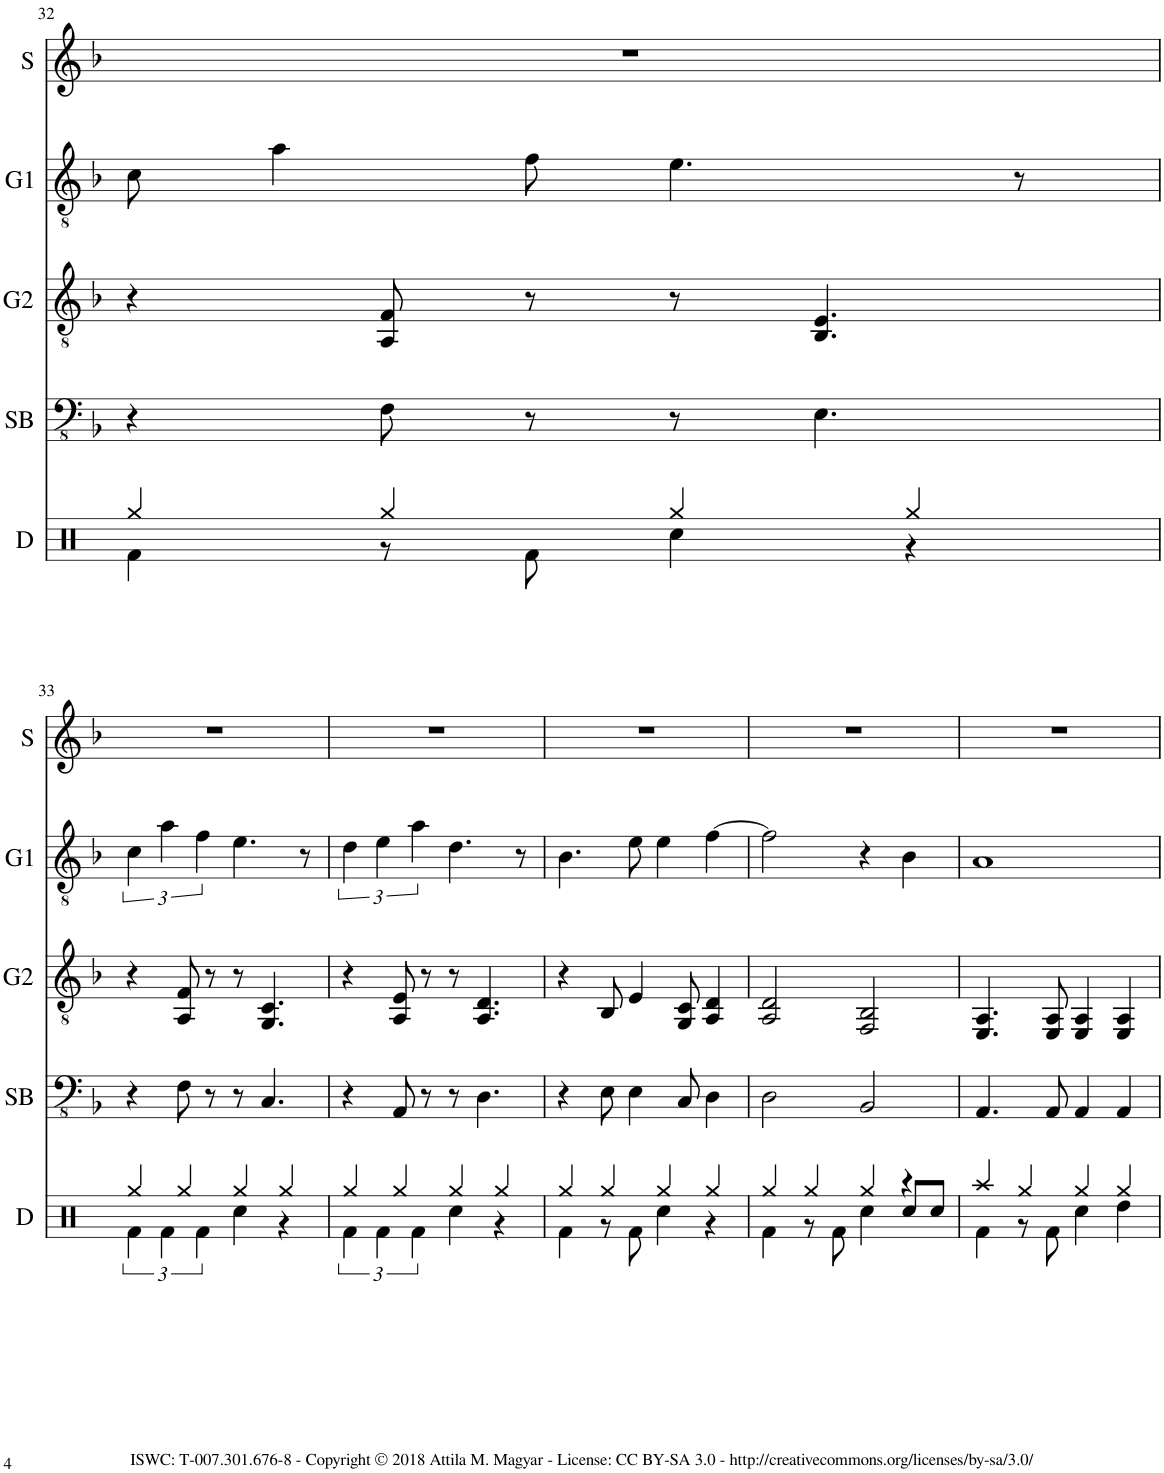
**kern	**kern	**kern	**kern	**kern
*part5	*part4	*part3	*part2	*part1
*staff5	*staff4	*staff3	*staff2	*staff1
*I"Drums	*I"Synth Bass	*I"Guitar 2	*I"Guitar 1	*I"Synth
*I'D	*I'SB	*I'G2	*I'G1	*I'S
!!LO:PB:g=z
*clefX	*clefFv4	*clefGv2	*clefGv2	*clefG2
*k[]	*k[b-]	*k[b-]	*k[b-]	*k[b-]
*M4/4	*M4/4	*M4/4	*M4/4	*M4/4
=32	=32	=32	=32	=32
*^	*	*	*	*
4Rgg/	4Rf\	4r	4r	8c\	1r
.	.	.	.	4a\	.
4Rgg/	8r	8FF\	8AA/ 8F/	.	.
.	8Rf\	8r	8r	8f\	.
4Rgg/	4Rcc\	8r	8r	4.e\	.
.	.	4.EE\	4.BB-/ 4.E/	.	.
4Rgg/	4r	.	.	.	.
.	.	.	.	8r	.
!!LO:LB:g=z
=33	=33	=33	=33	=33	=33
4Rgg/	6Rf\	4r	4r	6c\	1r
.	6Rf\	.	.	6a\	.
4Rgg/	.	8FF\	8AA/ 8F/	.	.
.	6Rf\	.	.	6f\	.
.	.	8r	8r	.	.
4Rgg/	4Rcc\	8r	8r	4.e\	.
.	.	4.CC/	4.GG/ 4.C/	.	.
4Rgg/	4r	.	.	.	.
.	.	.	.	8r	.
=34	=34	=34	=34	=34	=34
4Rgg/	6Rf\	4r	4r	6d\	1r
.	6Rf\	.	.	6e\	.
4Rgg/	.	8AAA/	8AA/ 8E/	.	.
.	6Rf\	.	.	6a\	.
.	.	8r	8r	.	.
4Rgg/	4Rcc\	8r	8r	4.d\	.
.	.	4.DD\	4.AA/ 4.D/	.	.
4Rgg/	4r	.	.	.	.
.	.	.	.	8r	.
=35	=35	=35	=35	=35	=35
4Rgg/	4Rf\	4r	4r	4.B-\	1r
4Rgg/	8r	8EE\	8BB-/	.	.
.	8Rf\	4EE\	4E/	8e\	.
4Rgg/	4Rcc\	.	.	4e\	.
.	.	8CC/	8GG/ 8C/	.	.
4Rgg/	4r	4DD\	4AA/ 4D/	[4f\	.
=36	=36	=36	=36	=36	=36
4Rgg/	4Rf\	2DD\	2AA/ 2D/	2f\]	1r
4Rgg/	8r	.	.	.	.
.	8Rf\	.	.	.	.
4Rgg/	4Rcc\	2BBB-/	2FF/ 2BB-/	4r	.
4r	8Rcc/L	.	.	4B-\	.
.	8Rcc/J	.	.	.	.
=37	=37	=37	=37	=37	=37
4Raa/	4Rf\	4.AAA/	4.EE/ 4.AA/	1A	1r
4Rgg/	8r	.	.	.	.
.	8Rf\	8AAA/	8EE/ 8AA/	.	.
4Rgg/	4Rcc\	4AAA/	4EE/ 4AA/	.	.
4Rgg/	4Rdd\	4AAA/	4EE/ 4AA/	.	.
*v	*v	*	*	*	*
=	=	=	=	=
*-	*-	*-	*-	*-
